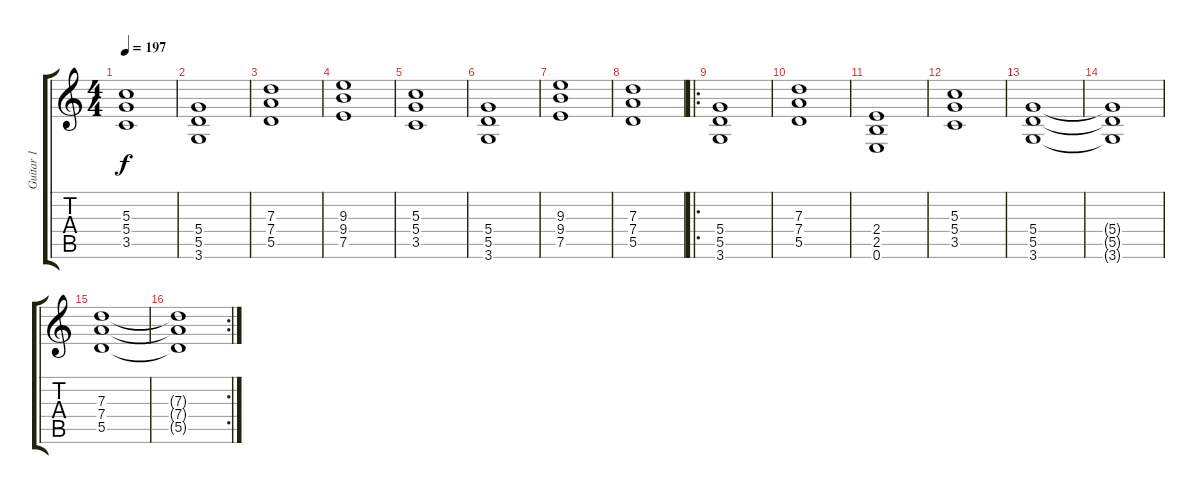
\track ("Guitar 1" "Guitar 1") {instrument overdrivenguitar}
\staff {score tabs}
\tuning (E4 B3 G3 D3 A2 E2) {hide}
\ts (4 4)
\tempo 197
\clef g2
\ks c
(5.3 5.4 3.5).1{dy f} |
(5.4 5.5 3.6).1 |
(7.3 7.4 5.5).1 |
(9.3 9.4 7.5).1 |
(5.3 5.4 3.5).1 |
(5.4 5.5 3.6).1 |
(9.3 9.4 7.5).1 |
(7.3 7.4 5.5).1 |
\ro
(5.4 5.5 3.6).1 |
(7.3 7.4 5.5).1 |
(2.4 2.5 0.6).1 |
(5.3 5.4 3.5).1 |
(5.4 5.5 3.6).1 |
(5.4{t} 5.5{t} 3.6{t}).1 |
(7.3 7.4 5.5).1 |
\rc 2
(7.3{t} 7.4{t} 5.5{t}).1
